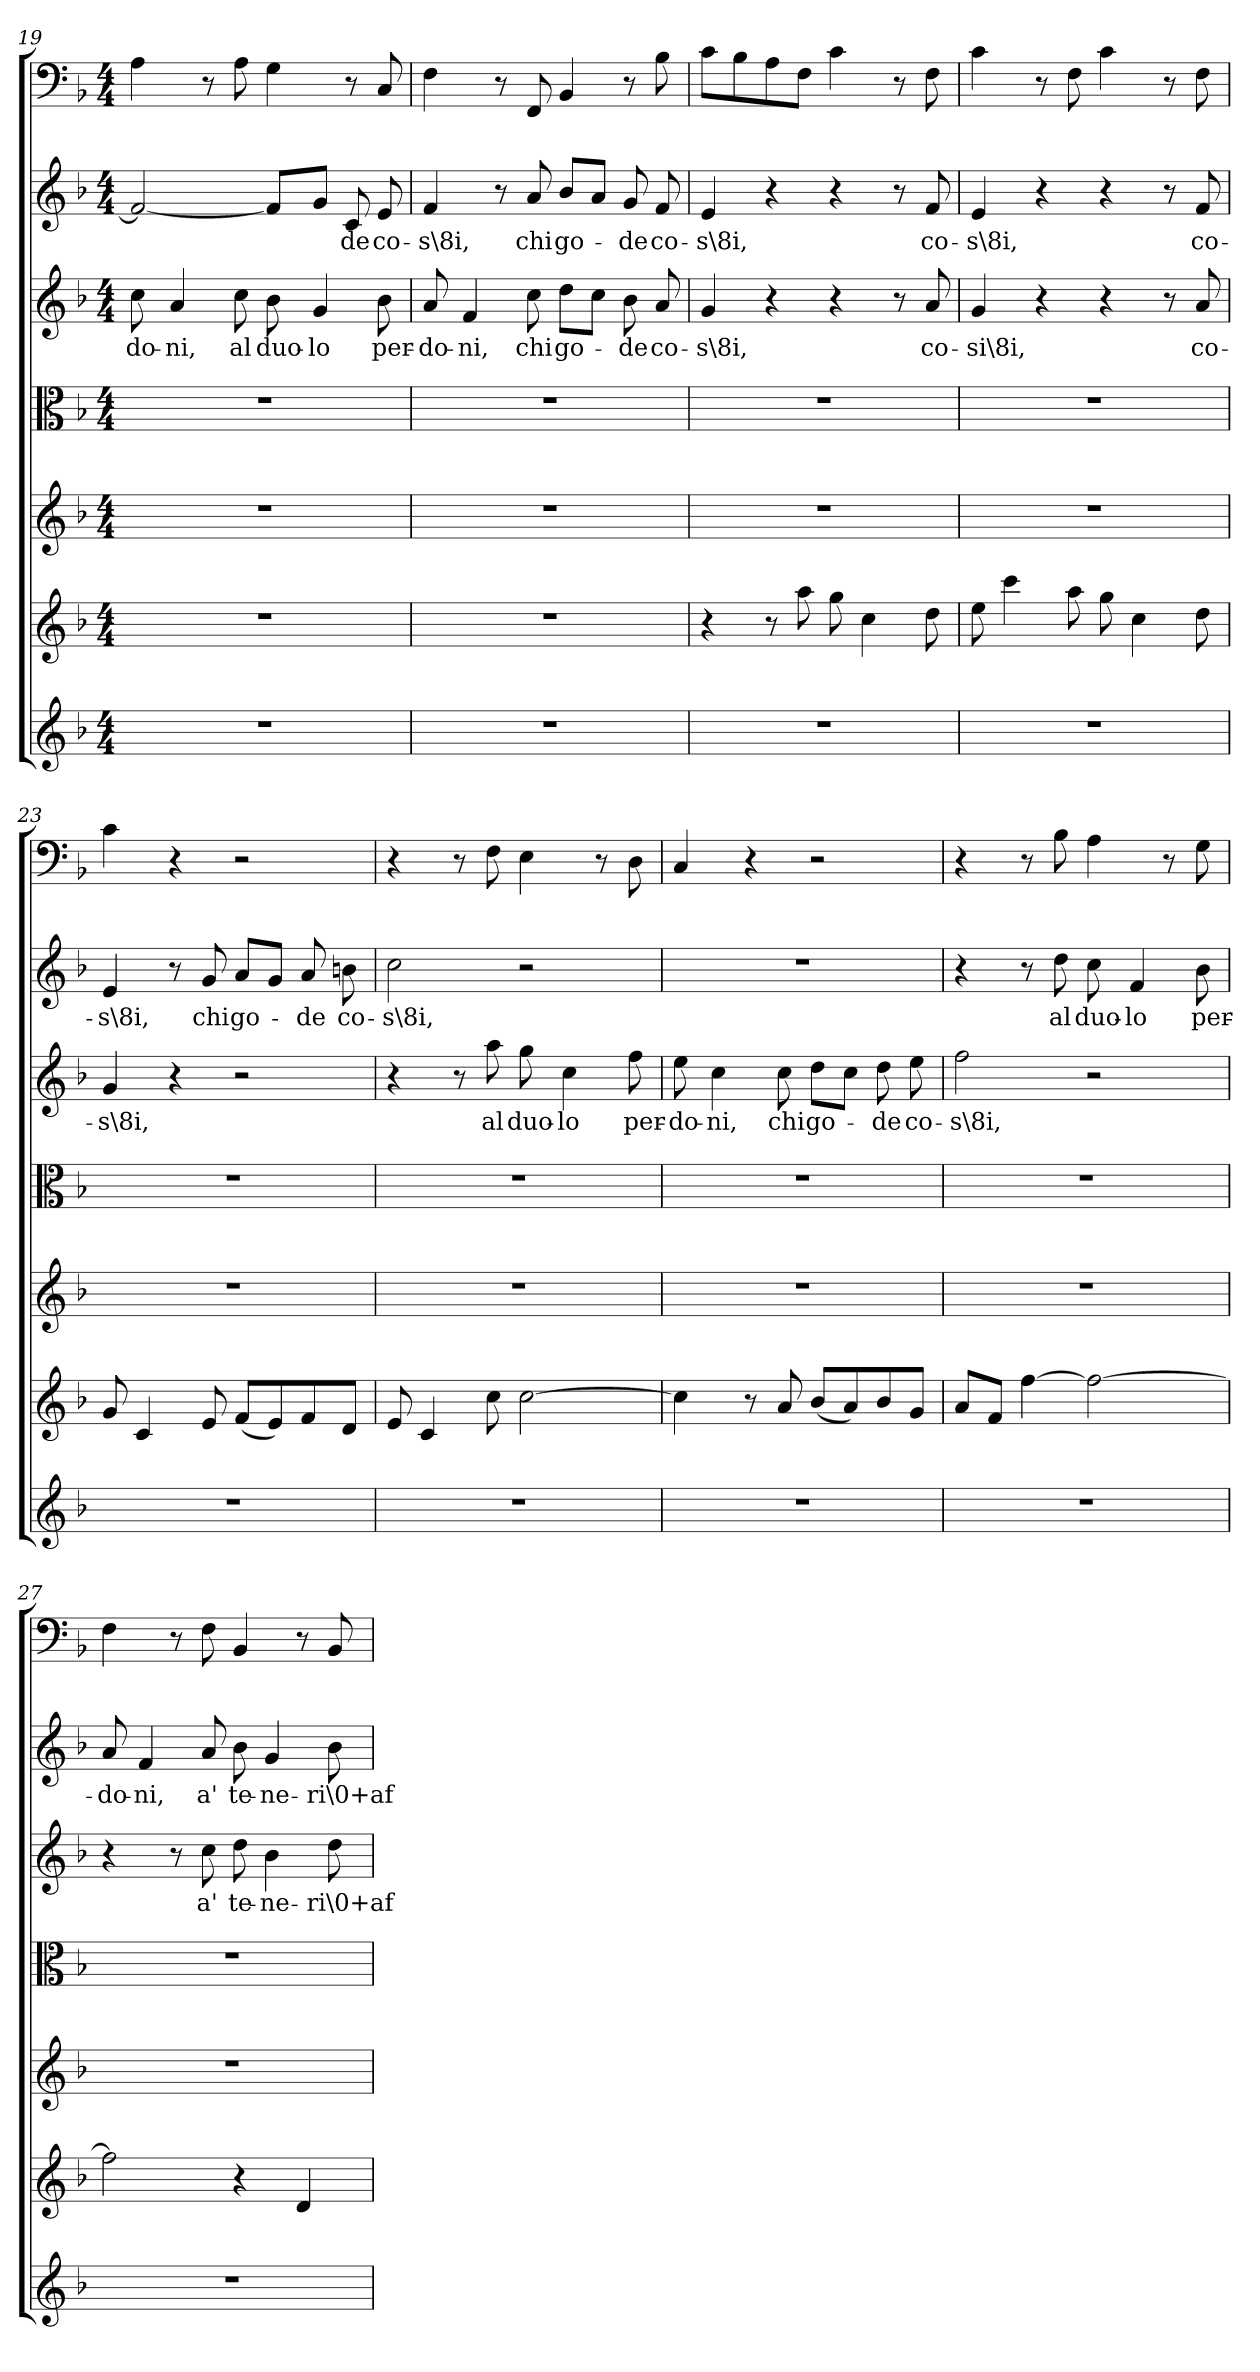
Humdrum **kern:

**kern	**kern	**kern	**kern	**kern	**text	**kern	**text	**kern
*part7	*part6	*part5	*part4	*part3	*part3	*part2	*part2	*part1
*staff7	*staff6	*staff5	*staff4	*staff3	*staff3	*staff2	*staff2	*staff1
*clefG2	*clefG2	*clefG2	*clefC3	*clefG2	*	*clefG2	*	*clefF4
*k[b-]	*k[b-]	*k[b-]	*k[b-]	*k[b-]	*	*k[b-]	*	*k[b-]
*F:	*F:	*F:	*F:	*F:	*	*F:	*	*F:
*M4/4	*M4/4	*M4/4	*M4/4	*M4/4	*	*M4/4	*	*M4/4
=19	=19	=19	=19	=19	=19	=19	=19	=19
1r	1r	1r	1r	8cc\	-do-	2f/_	.	4A\
.	.	.	.	4a/	-ni,	.	.	.
.	.	.	.	.	.	.	.	8r
.	.	.	.	8cc\	al	.	.	8A\
.	.	.	.	8b-\	duo-	8f/L]	.	4G\
.	.	.	.	4g/	-lo	8g/J	.	.
.	.	.	.	.	.	8c/	-de	8r
.	.	.	.	8b-\	per-	8e/	co-	8C/
=20	=20	=20	=20	=20	=20	=20	=20	=20
1r	1r	1r	1r	8a/	-do-	4f/	-s\8i,	4F\
.	.	.	.	4f/	-ni,	.	.	.
.	.	.	.	.	.	8r	.	8r
.	.	.	.	8cc\	chi	8a/	chi	8FF/
.	.	.	.	8dd\L	go-	8b-/L	go-	4BB-/
.	.	.	.	8cc\J	.	8a/J	.	.
.	.	.	.	8b-\	-de	8g/	-de	8r
.	.	.	.	8a/	co-	8f/	co-	8B-\
=21	=21	=21	=21	=21	=21	=21	=21	=21
1r	4r	1r	1r	4g/	-s\8i,	4e/	-s\8i,	8c\L
.	.	.	.	.	.	.	.	8B-\
.	8r	.	.	4r	.	4r	.	8A\
.	8aa\	.	.	.	.	.	.	8F\J
.	8gg\	.	.	4r	.	4r	.	4c\
.	4cc\	.	.	.	.	.	.	.
.	.	.	.	8r	.	8r	.	8r
.	8dd\	.	.	8a/	co-	8f/	co-	8F\
=22	=22	=22	=22	=22	=22	=22	=22	=22
1r	8ee\	1r	1r	4g/	-si\8i,	4e/	-s\8i,	4c\
.	4ccc\	.	.	.	.	.	.	.
.	.	.	.	4r	.	4r	.	8r
.	8aa\	.	.	.	.	.	.	8F\
.	8gg\	.	.	4r	.	4r	.	4c\
.	4cc\	.	.	.	.	.	.	.
.	.	.	.	8r	.	8r	.	8r
.	8dd\	.	.	8a/	co-	8f/	co-	8F\
=23	=23	=23	=23	=23	=23	=23	=23	=23
1r	8g/	1r	1r	4g/	-s\8i,	4e/	-s\8i,	4c\
.	4c/	.	.	.	.	.	.	.
.	.	.	.	4r	.	8r	.	4r
.	8e/	.	.	.	.	8g/	chi	.
.	(8f/L	.	.	2r	.	8a/L	go-	2r
.	8e/)	.	.	.	.	8g/J	.	.
.	8f/	.	.	.	.	8a/	-de	.
.	8d/J	.	.	.	.	8bn\	co-	.
=24	=24	=24	=24	=24	=24	=24	=24	=24
1r	8e/	1r	1r	4r	.	2cc\	-s\8i,	4r
.	4c/	.	.	.	.	.	.	.
.	.	.	.	8r	.	.	.	8r
.	8cc\	.	.	8aa\	al	.	.	8F\
.	[2cc\	.	.	8gg\	duo-	2r	.	4E\
.	.	.	.	4cc\	-lo	.	.	.
.	.	.	.	.	.	.	.	8r
.	.	.	.	8ff\	per-	.	.	8D\
=25	=25	=25	=25	=25	=25	=25	=25	=25
1r	4cc\]	1r	1r	8ee\	-do-	1r	.	4C/
.	.	.	.	4cc\	-ni,	.	.	.
.	8r	.	.	.	.	.	.	4r
.	8a/	.	.	8cc\	chi	.	.	.
.	(8b-/L	.	.	8dd\L	go-	.	.	2r
.	8a/)	.	.	8cc\J	.	.	.	.
.	8b-/	.	.	8dd\	-de	.	.	.
.	8g/J	.	.	8ee\	co-	.	.	.
=26	=26	=26	=26	=26	=26	=26	=26	=26
1r	8a/L	1r	1r	2ff\	-s\8i,	4r	.	4r
.	8f/J	.	.	.	.	.	.	.
.	[4ff\	.	.	.	.	8r	.	8r
.	.	.	.	.	.	8dd\	al	8B-\
.	2ff\_	.	.	2r	.	8cc\	duo-	4A\
.	.	.	.	.	.	4f/	-lo	.
.	.	.	.	.	.	.	.	8r
.	.	.	.	.	.	8b-\	per-	8G\
=27	=27	=27	=27	=27	=27	=27	=27	=27
1r	2ff\]	1r	1r	4r	.	8a/	-do-	4F\
.	.	.	.	.	.	4f/	-ni,	.
.	.	.	.	8r	.	.	.	8r
.	.	.	.	8cc\	a'	8a/	a'	8F\
.	4r	.	.	8dd\	te-	8b-\	te-	4BB-/
.	.	.	.	4b-\	-ne-	4g/	-ne-	.
.	4d/	.	.	.	.	.	.	8r
.	.	.	.	8dd\	-ri\0+af-	8b-\	-ri\0+af-	8BB-/
=	=	=	=	=	=	=	=	=
*-	*-	*-	*-	*-	*-	*-	*-	*-
